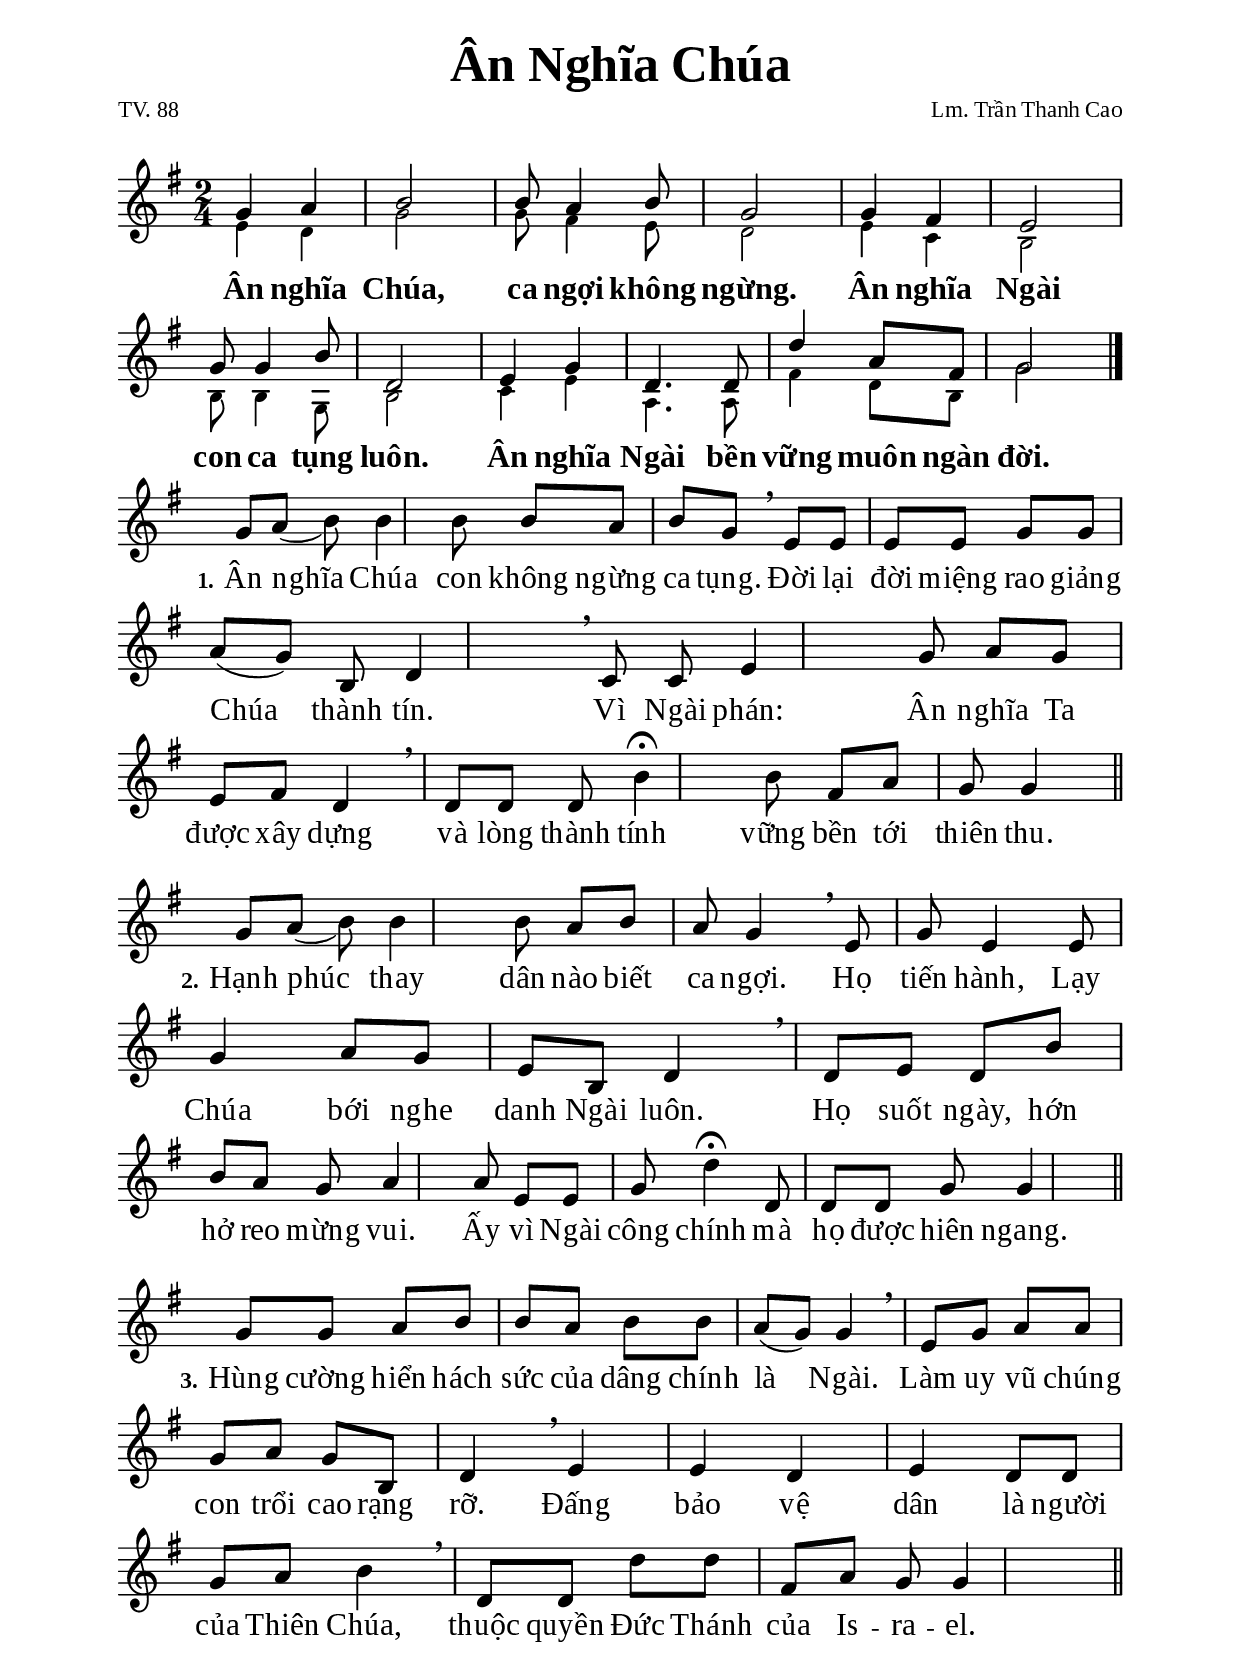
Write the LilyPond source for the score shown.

% Cài đặt chung
\version "2.20.0"
\include "english.ly"

\header {
  title = \markup { \fontsize #3 "Ân Nghĩa Chúa" }
  poet = "TV. 88"
  composer = "Lm. Trần Thanh Cao"
  arranger = " "
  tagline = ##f
}

\paper {
  #(set-paper-size "a4")
  top-margin = 10\mm
  bottom-margin = 10\mm
  left-margin = 20\mm
  right-margin = 20\mm
  indent = #0
  #(define fonts
    (make-pango-font-tree
      "Liberation Serif"
      "Liberation Serif"
      "Liberation Serif"
      (/ 20 20)))
  page-count = #1
}

% Nhạc điệp khúc
nhacDiepKhucSop= \relative c'' {
  g4 a |
  b2 |
  b8 a4 b8 |
  g2 |
  g4 fs |
  e2 |
  g8 g4 b8 |
  d,2 |
  e4 g |
  d4. d8 |
  d'4 a8 fs |
  g2 \bar "|."
}

nhacDiepKhucBass= \relative c' {
  e4 d |
  g2 |
  g8 fs4 e8 |
  d2 |
  e4 c |
  b2 |
  b8 b4 g8 |
  b2 |
  c4 e |
  a,4. a8 |
  fs'4 d8 b |
  g'2
}

% Nhạc phiên khúc
nhacPhienKhucMot = \relative c'' {
  g8 a _(b) b4 b8 b a b g \breathe
  e e e e g g a (g) b, d4 \breathe
  c8 c e4 g8 a g e fs d4 \breathe
  d8 d d b'4 \fermata b8 fs a g g4 \bar "||"
}

nhacPhienKhucHai = \relative c'' {
  g8 a _(b) b4 b8 a b a g4 \breathe
  e8 g e4 e8 g4 a8 g e b d4 \breathe
  d8 e d b' b a g a4 a8 e e g d'4 \fermata
  d,8 d d g g4 \bar "||"
}

nhacPhienKhucBa = \relative c'' {
  g8 g a b b a b b a (g) g4 \breathe
  e8 g a a g a g b, d4 \breathe
  e4 e d e4 d8 d g a b4 \breathe
  d,8 d d' d fs, a g g4 \bar "||"
}

% Lời điệp khúc
loiDiepKhuc = \lyricmode {
  Ân nghĩa Chúa, ca ngợi không ngừng.
  Ân nghĩa Ngài con ca tụng luôn.
  Ân nghĩa Ngài bền vững muôn ngàn đời.
}

% Lời phiên khúc
loiPhienKhucMot = \lyricmode {
  \set stanza = #"1."
  Ân nghĩa Chúa con không ngừng ca tụng.
  Đời lại đời miệng rao giảng Chúa thành tín.
  Vì Ngài phán: Ân nghĩa Ta được xây dựng
  và lòng thành tính vững bền tới thiên thu.
}

loiPhienKhucHai = \lyricmode {
  \set stanza = #"2."
  Hạnh phúc thay dân nào biết ca ngợi.
  Họ tiến hành, Lạy Chúa bới nghe danh Ngài luôn.
  Họ suốt ngày, hớn hở reo mừng vui.
  Ấy vì Ngài công chính mà họ được hiên ngang.
}

loiPhienKhucBa = \lyricmode {
  \set stanza = #"3."
  Hùng cường hiển hách sức của dâng chính là Ngài.
  Làm uy vũ chúng con trổi cao rạng rỡ.
  Đấng bảo vệ dân là người của Thiên Chúa,
  thuộc quyền Đức Thánh của Is -- ra -- el.
}


% Dàn trang
\score {
  \new ChoirStaff <<
    \new Staff = diepKhuc \with {
        \consists "Merge_rests_engraver"
        \magnifyStaff #(magstep +1)
      }
      <<
      \new Voice = beSop {
        \voiceOne \key g \major \time 2/4 \nhacDiepKhucSop
      }
      \new Voice = beBas {
        \override NoteHead.font-size = #-2
        \voiceTwo \key g \major \time 2/4 \nhacDiepKhucBass
      }
    >>
    \new Lyrics \lyricsto beSop \loiDiepKhuc
  >>
  \layout {
    \override Lyrics.LyricText.font-series = #'bold
    \override Lyrics.LyricText.font-size = #+3
    \override Lyrics.LyricSpace.minimum-distance = #0.5
    \override Score.BarNumber.break-visibility = ##(#f #f #f)
  }
}

\score {
  \new ChoirStaff <<
    \new Staff = phienKhuc \with {
        \magnifyStaff #(magstep +1)
      }
      <<
      \new Voice = beSop {
        \key g \major \time 2/4 \nhacPhienKhucMot
      }
    >>
    \new Lyrics \lyricsto beSop \loiPhienKhucMot
  >>
  \layout {
    \override Staff.TimeSignature.transparent = ##t
    \override Lyrics.LyricText.font-size = #+3
    \override Lyrics.LyricSpace.minimum-distance = #0.5
    \override Score.BarNumber.break-visibility = ##(#f #f #f)
    \set Score.barAlways = ##t
    \set Score.defaultBarType = ""
  }
}

\score {
  \new ChoirStaff <<
    \new Staff = phienKhuc \with {
        \magnifyStaff #(magstep +1)
      }
      <<
      \new Voice = beSop {
        \key g \major \time 2/4 \nhacPhienKhucHai
      }
    >>
    \new Lyrics \lyricsto beSop \loiPhienKhucHai
  >>
  \layout {
    \override Staff.TimeSignature.transparent = ##t
    \override Lyrics.LyricText.font-size = #+3
    \override Lyrics.LyricSpace.minimum-distance = #0.5
    \override Score.BarNumber.break-visibility = ##(#f #f #f)
    \set Score.barAlways = ##t
    \set Score.defaultBarType = ""
  }
}

\score {
  \new ChoirStaff <<
    \new Staff = phienKhuc \with {
        \magnifyStaff #(magstep +1)
      }
      <<
      \new Voice = beSop {
        \key g \major \time 2/4 \nhacPhienKhucBa
      }
    >>
    \new Lyrics \lyricsto beSop \loiPhienKhucBa
  >>
  \layout {
    \override Staff.TimeSignature.transparent = ##t
    \override Lyrics.LyricText.font-size = #+3
    \override Lyrics.LyricSpace.minimum-distance = #0.5
    \override Score.BarNumber.break-visibility = ##(#f #f #f)
    \set Score.barAlways = ##t
    \set Score.defaultBarType = ""
  }
}
